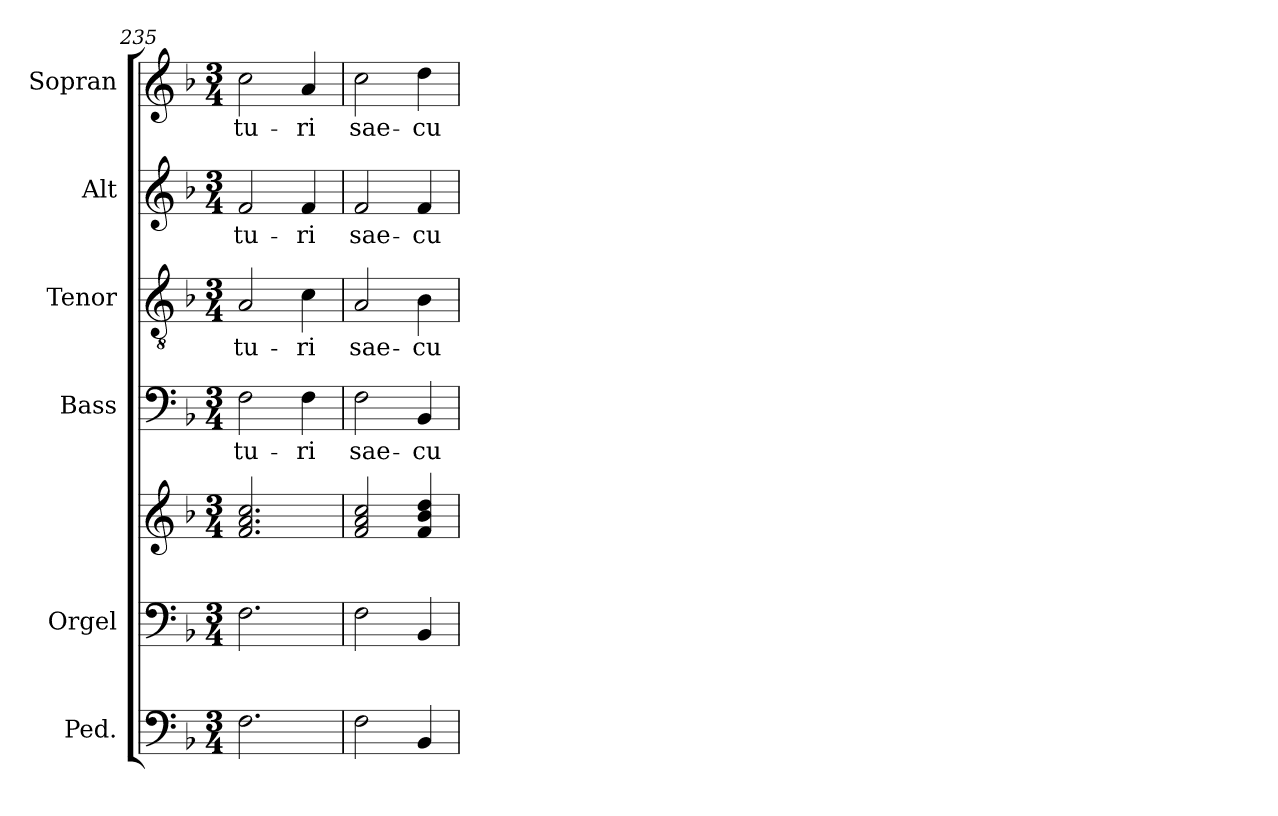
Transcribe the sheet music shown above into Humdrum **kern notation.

**kern	**kern	**kern	**kern	**text	**kern	**text	**kern	**text	**kern	**text
*part6	*part5	*part5	*part4	*part4	*part3	*part3	*part2	*part2	*part1	*part1
*staff7	*staff6	*staff5	*staff4	*staff4	*staff3	*staff3	*staff2	*staff2	*staff1	*staff1
*I"Ped.	*I"Orgel	*	*I"Bass	*	*I"Tenor	*	*I"Alt	*	*I"Sopran	*
*	*I'Org.	*	*I'B.	*	*I'T.	*	*I'A.	*	*I'S.	*
*clefF4	*clefF4	*clefG2	*clefF4	*	*clefGv2	*	*clefG2	*	*clefG2	*
*ITrd7c12	*	*	*	*	*	*	*	*	*	*
*k[b-]	*k[b-]	*k[b-]	*k[b-]	*	*k[b-]	*	*k[b-]	*	*k[b-]	*
*F:	*F:	*F:	*F:	*	*F:	*	*F:	*	*F:	*
*M3/4	*M3/4	*M3/4	*M3/4	*	*M3/4	*	*M3/4	*	*M3/4	*
=235	=235	=235	=235	=235	=235	=235	=235	=235	=235	=235
!	!	!	!	!LO:LY:b	!	!LO:LY:b	!	!LO:LY:b	!	!LO:LY:b
2.FF\	2.F\	2.f/ 2.a/ 2.cc/	2F\	-tu-	2A/	-tu-	2f/	-tu-	2cc\	-tu-
!	!	!	!	!LO:LY:b	!	!LO:LY:b	!	!LO:LY:b	!	!LO:LY:b
.	.	.	4F\	-ri	4c\	-ri	4f/	-ri	4a/	-ri
!!LO:LB:g=z
=236	=236	=236	=236	=236	=236	=236	=236	=236	=236	=236
!	!	!	!	!LO:LY:b	!	!LO:LY:b	!	!LO:LY:b	!	!LO:LY:b
2FF\	2F\	2f/ 2a/ 2cc/	2F\	sae-	2A/	sae-	2f/	sae-	2cc\	sae-
!	!	!	!	!LO:LY:b	!	!LO:LY:b	!	!LO:LY:b	!	!LO:LY:b
4BBB-/	4BB-/	4f/ 4b-/ 4dd/	4BB-/	-cu-	4B-\	-cu-	4f/	-cu-	4dd\	-cu-
=	=	=	=	=	=	=	=	=	=	=
*-	*-	*-	*-	*-	*-	*-	*-	*-	*-	*-
